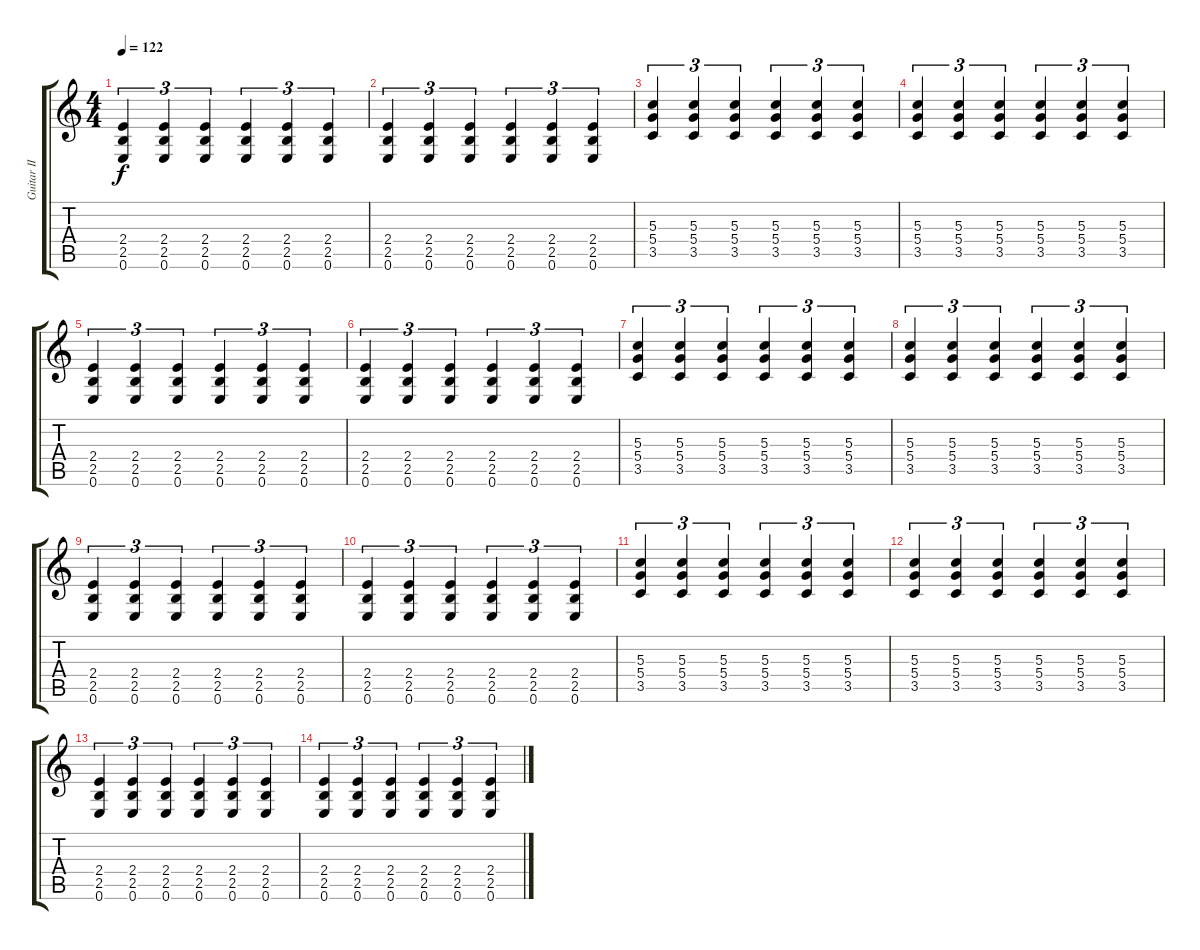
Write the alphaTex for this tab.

\track ("Guitar II" "Guitar II") {instrument distortionguitar}
\staff {score tabs}
\tuning (E4 B3 G3 D3 A2 E2) {hide}
\ts (4 4)
\tempo 122
\clef g2
\ks c
(2.4 2.5 0.6).4{tu (3 2) dy f} (2.4 2.5 0.6).4{tu (3 2)} (2.4 2.5 0.6).4{tu (3 2)} (2.4 2.5 0.6).4{tu (3 2)} (2.4 2.5 0.6).4{tu (3 2)} (2.4 2.5 0.6).4{tu (3 2)} |
(2.4 2.5 0.6).4{tu (3 2)} (2.4 2.5 0.6).4{tu (3 2)} (2.4 2.5 0.6).4{tu (3 2)} (2.4 2.5 0.6).4{tu (3 2)} (2.4 2.5 0.6).4{tu (3 2)} (2.4 2.5 0.6).4{tu (3 2)} |
(5.3 5.4 3.5).4{tu (3 2)} (5.3 5.4 3.5).4{tu (3 2)} (5.3 5.4 3.5).4{tu (3 2)} (5.3 5.4 3.5).4{tu (3 2)} (5.3 5.4 3.5).4{tu (3 2)} (5.3 5.4 3.5).4{tu (3 2)} |
(5.3 5.4 3.5).4{tu (3 2)} (5.3 5.4 3.5).4{tu (3 2)} (5.3 5.4 3.5).4{tu (3 2)} (5.3 5.4 3.5).4{tu (3 2)} (5.3 5.4 3.5).4{tu (3 2)} (5.3 5.4 3.5).4{tu (3 2)} |
(2.4 2.5 0.6).4{tu (3 2)} (2.4 2.5 0.6).4{tu (3 2)} (2.4 2.5 0.6).4{tu (3 2)} (2.4 2.5 0.6).4{tu (3 2)} (2.4 2.5 0.6).4{tu (3 2)} (2.4 2.5 0.6).4{tu (3 2)} |
(2.4 2.5 0.6).4{tu (3 2)} (2.4 2.5 0.6).4{tu (3 2)} (2.4 2.5 0.6).4{tu (3 2)} (2.4 2.5 0.6).4{tu (3 2)} (2.4 2.5 0.6).4{tu (3 2)} (2.4 2.5 0.6).4{tu (3 2)} |
(5.3 5.4 3.5).4{tu (3 2)} (5.3 5.4 3.5).4{tu (3 2)} (5.3 5.4 3.5).4{tu (3 2)} (5.3 5.4 3.5).4{tu (3 2)} (5.3 5.4 3.5).4{tu (3 2)} (5.3 5.4 3.5).4{tu (3 2)} |
(5.3 5.4 3.5).4{tu (3 2)} (5.3 5.4 3.5).4{tu (3 2)} (5.3 5.4 3.5).4{tu (3 2)} (5.3 5.4 3.5).4{tu (3 2)} (5.3 5.4 3.5).4{tu (3 2)} (5.3 5.4 3.5).4{tu (3 2)} |
(2.4 2.5 0.6).4{tu (3 2)} (2.4 2.5 0.6).4{tu (3 2)} (2.4 2.5 0.6).4{tu (3 2)} (2.4 2.5 0.6).4{tu (3 2)} (2.4 2.5 0.6).4{tu (3 2)} (2.4 2.5 0.6).4{tu (3 2)} |
(2.4 2.5 0.6).4{tu (3 2)} (2.4 2.5 0.6).4{tu (3 2)} (2.4 2.5 0.6).4{tu (3 2)} (2.4 2.5 0.6).4{tu (3 2)} (2.4 2.5 0.6).4{tu (3 2)} (2.4 2.5 0.6).4{tu (3 2)} |
(5.3 5.4 3.5).4{tu (3 2)} (5.3 5.4 3.5).4{tu (3 2)} (5.3 5.4 3.5).4{tu (3 2)} (5.3 5.4 3.5).4{tu (3 2)} (5.3 5.4 3.5).4{tu (3 2)} (5.3 5.4 3.5).4{tu (3 2)} |
(5.3 5.4 3.5).4{tu (3 2)} (5.3 5.4 3.5).4{tu (3 2)} (5.3 5.4 3.5).4{tu (3 2)} (5.3 5.4 3.5).4{tu (3 2)} (5.3 5.4 3.5).4{tu (3 2)} (5.3 5.4 3.5).4{tu (3 2)} |
(2.4 2.5 0.6).4{tu (3 2)} (2.4 2.5 0.6).4{tu (3 2)} (2.4 2.5 0.6).4{tu (3 2)} (2.4 2.5 0.6).4{tu (3 2)} (2.4 2.5 0.6).4{tu (3 2)} (2.4 2.5 0.6).4{tu (3 2)} |
(2.4 2.5 0.6).4{tu (3 2)} (2.4 2.5 0.6).4{tu (3 2)} (2.4 2.5 0.6).4{tu (3 2)} (2.4 2.5 0.6).4{tu (3 2)} (2.4 2.5 0.6).4{tu (3 2)} (2.4 2.5 0.6).4{tu (3 2)}
